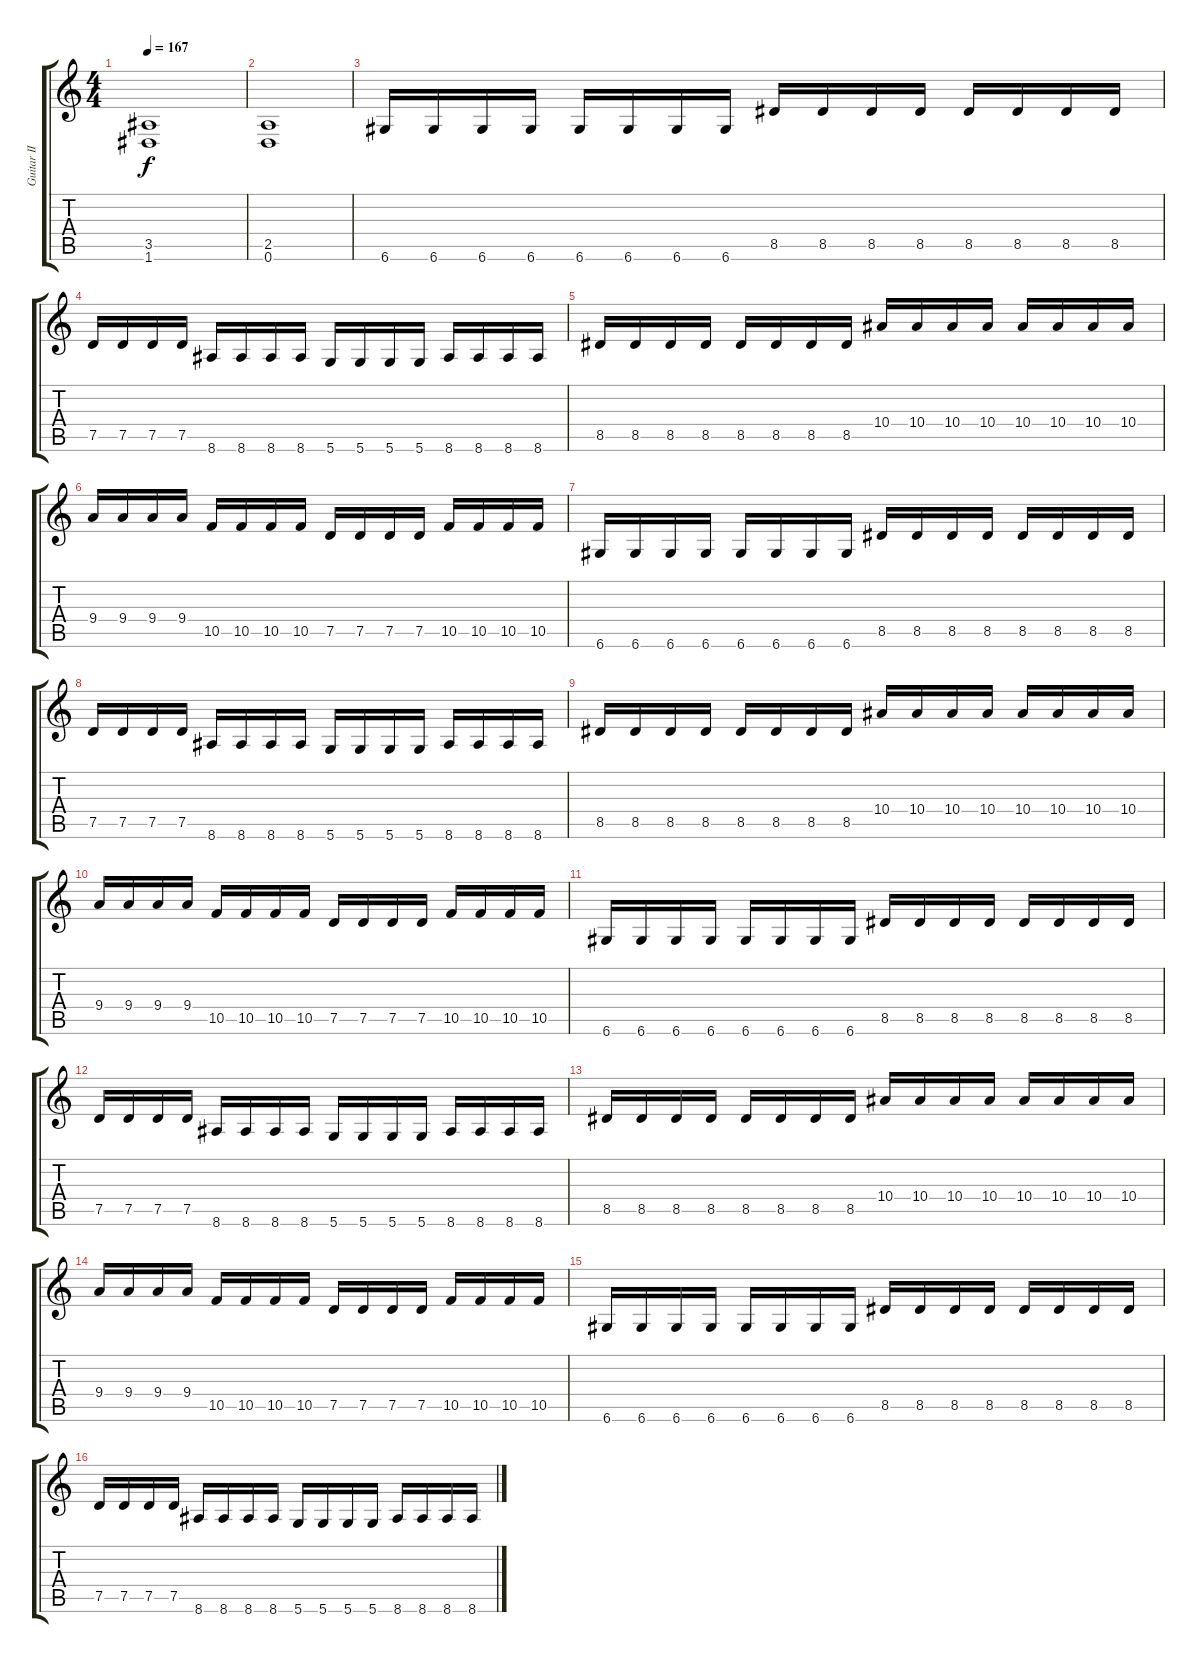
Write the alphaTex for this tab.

\track ("Guitar II" "Guitar II") {instrument distortionguitar}
\staff {score tabs}
\tuning (D4 A3 F3 C3 G2 D2) {hide}
\ts (4 4)
\tempo 167
\clef g2
\ks c
(3.5 1.6).1{dy f} |
(2.5 0.6).1 |
6.6.16{volume 16} 6.6.16 6.6.16 6.6.16 6.6.16 6.6.16 6.6.16 6.6.16 8.5.16 8.5.16 8.5.16 8.5.16 8.5.16 8.5.16 8.5.16 8.5.16 |
7.5.16 7.5.16 7.5.16 7.5.16 8.6.16 8.6.16 8.6.16 8.6.16 5.6.16 5.6.16 5.6.16 5.6.16 8.6.16 8.6.16 8.6.16 8.6.16 |
8.5.16 8.5.16 8.5.16 8.5.16 8.5.16 8.5.16 8.5.16 8.5.16 10.4.16 10.4.16 10.4.16 10.4.16 10.4.16 10.4.16 10.4.16 10.4.16 |
9.4.16 9.4.16 9.4.16 9.4.16 10.5.16 10.5.16 10.5.16 10.5.16 7.5.16 7.5.16 7.5.16 7.5.16 10.5.16 10.5.16 10.5.16 10.5.16 |
6.6.16 6.6.16 6.6.16 6.6.16 6.6.16 6.6.16 6.6.16 6.6.16 8.5.16 8.5.16 8.5.16 8.5.16 8.5.16 8.5.16 8.5.16 8.5.16 |
7.5.16 7.5.16 7.5.16 7.5.16 8.6.16 8.6.16 8.6.16 8.6.16 5.6.16 5.6.16 5.6.16 5.6.16 8.6.16 8.6.16 8.6.16 8.6.16 |
8.5.16 8.5.16 8.5.16 8.5.16 8.5.16 8.5.16 8.5.16 8.5.16 10.4.16 10.4.16 10.4.16 10.4.16 10.4.16 10.4.16 10.4.16 10.4.16 |
9.4.16 9.4.16 9.4.16 9.4.16 10.5.16 10.5.16 10.5.16 10.5.16 7.5.16 7.5.16 7.5.16 7.5.16 10.5.16 10.5.16 10.5.16 10.5.16 |
6.6.16 6.6.16 6.6.16 6.6.16 6.6.16 6.6.16 6.6.16 6.6.16 8.5.16 8.5.16 8.5.16 8.5.16 8.5.16 8.5.16 8.5.16 8.5.16 |
7.5.16 7.5.16 7.5.16 7.5.16 8.6.16 8.6.16 8.6.16 8.6.16 5.6.16 5.6.16 5.6.16 5.6.16 8.6.16 8.6.16 8.6.16 8.6.16 |
8.5.16 8.5.16 8.5.16 8.5.16 8.5.16 8.5.16 8.5.16 8.5.16 10.4.16 10.4.16 10.4.16 10.4.16 10.4.16 10.4.16 10.4.16 10.4.16 |
9.4.16 9.4.16 9.4.16 9.4.16 10.5.16 10.5.16 10.5.16 10.5.16 7.5.16 7.5.16 7.5.16 7.5.16 10.5.16 10.5.16 10.5.16 10.5.16 |
6.6.16 6.6.16 6.6.16 6.6.16 6.6.16 6.6.16 6.6.16 6.6.16 8.5.16 8.5.16 8.5.16 8.5.16 8.5.16 8.5.16 8.5.16 8.5.16 |
7.5.16 7.5.16 7.5.16 7.5.16 8.6.16 8.6.16 8.6.16 8.6.16 5.6.16 5.6.16 5.6.16 5.6.16 8.6.16 8.6.16 8.6.16 8.6.16
